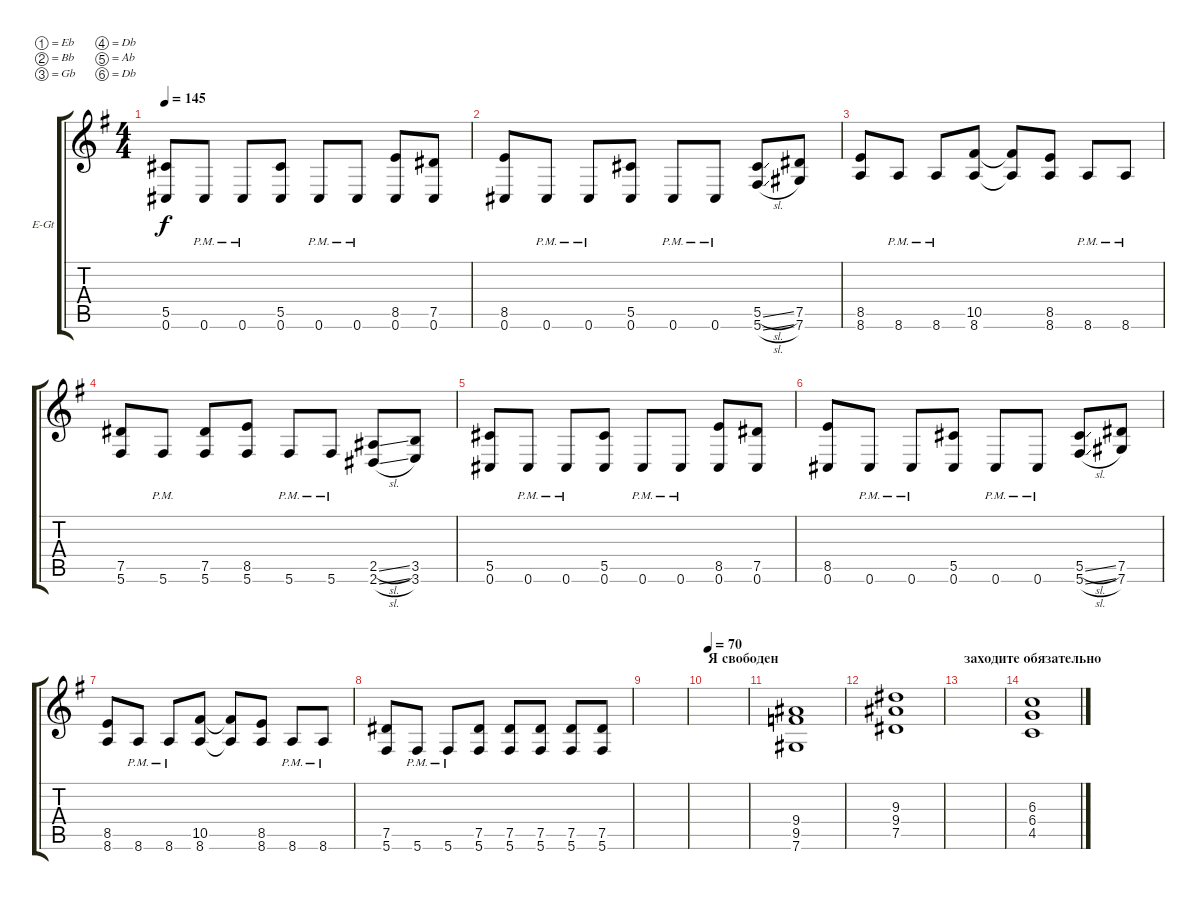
\bracketExtendMode groupsimilarinstruments
\firstSystemTrackNameOrientation horizontal
\otherSystemsTrackNameOrientation horizontal
\track ("Андрей Голованов" "E-Gt") {instrument distortionguitar}
\staff {score tabs}
\tuning (Eb4 Bb3 Gb3 Db3 Ab2 Db2)
\ts (4 4)
\tempo 145
\clef g2
\ks eminor
(5.5 0.6).8{dy f} 0.6{pm}.8 0.6{pm}.8 (5.5 0.6).8 0.6{pm}.8 0.6{pm}.8 (8.5 0.6).8 (7.5 0.6).8 |
(8.5 0.6).8 0.6{pm}.8 0.6{pm}.8 (5.5 0.6).8 0.6{pm}.8 0.6{pm}.8 (5.5{sl} 5.6{sl}).8 (7.5 7.6).8 |
(8.5 8.6).8 8.6{pm}.8 8.6{pm}.8 (10.5 8.6).8 (10.5{t} 8.6{t}).8 (8.5 8.6).8 8.6{pm}.8 8.6{pm}.8 |
(7.5 5.6).8 5.6{pm}.8 (7.5 5.6).8 (8.5 5.6).8 5.6{pm}.8 5.6{pm}.8 (2.5{sl} 2.6{sl}).8 (3.5 3.6).8 |
(5.5 0.6).8 0.6{pm}.8 0.6{pm}.8 (5.5 0.6).8 0.6{pm}.8 0.6{pm}.8 (8.5 0.6).8 (7.5 0.6).8 |
(8.5 0.6).8 0.6{pm}.8 0.6{pm}.8 (5.5 0.6).8 0.6{pm}.8 0.6{pm}.8 (5.5{sl} 5.6{sl}).8 (7.5 7.6).8 |
(8.5 8.6).8 8.6{pm}.8 8.6{pm}.8 (10.5 8.6).8 (10.5{t} 8.6{t}).8 (8.5 8.6).8 8.6{pm}.8 8.6{pm}.8 |
(7.5 5.6).8 5.6{pm}.8 5.6{pm}.8 (7.5 5.6).8 (7.5 5.6).8 (7.5 5.6).8 (7.5 5.6).8 (7.5 5.6).8 |
|
\section ("" "Я свободен")
\tempo (70 0.03125)
|
(7.6 9.5 9.4).1 |
(7.5 9.4 9.3).1 |
\section ("" "заходите обязательно")
|
(4.5 6.4 6.3).1
